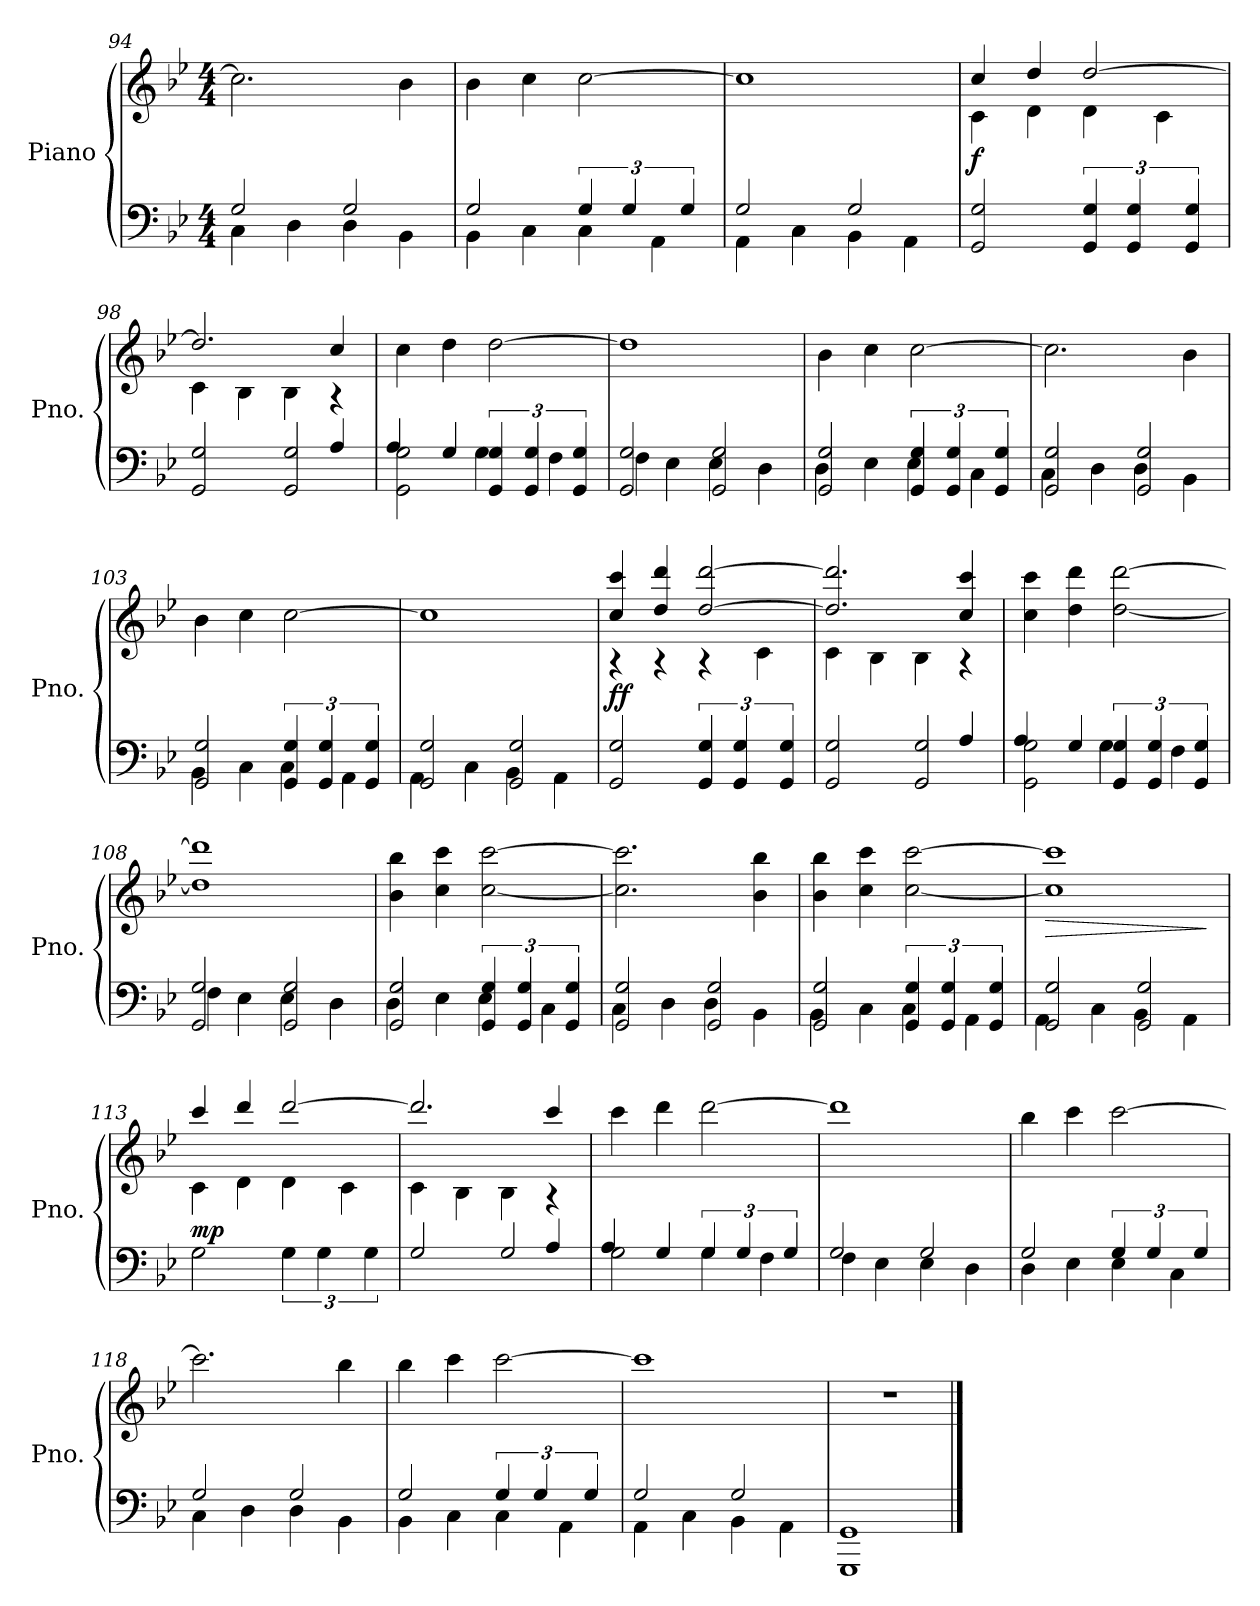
**kern	**kern	**dynam
*part1	*part1	*part1
*staff2	*staff1	*staff1/2
*I"Piano	*	*
*I'Pno.	*	*
!!LO:PB:g=z
*clefF4	*clefG2	*
*k[b-e-]	*k[b-e-]	*
*M4/4	*M4/4	*
=94	=94	=94
*^	*	*
2G/	4C\	2.cc\]	.
.	4D\	.	.
2G/	4D\	.	.
.	4BB-\	4b-\	.
=95	=95	=95	=95
2G/	4BB-\	4b-\	.
.	4C\	4cc\	.
6G/	4C\	[2cc\	.
6G/	.	.	.
.	4AA\	.	.
6G/	.	.	.
=96	=96	=96	=96
2G/	4AA\	1cc]	.
.	4C\	.	.
2G/	4BB-\	.	.
.	4AA\	.	.
=97	=97	=97	=97
*	*	*^	*
!	!	!	!	!LO:DY:b
*v	*v	*	*	*
2GG/ 2G/	4cc/	4c\	f
.	4dd/	4d\	.
6GG/ 6G/	[2dd/	4d\	.
6GG/ 6G/	.	.	.
.	.	4c\	.
6GG/ 6G/	.	.	.
=98	=98	=98	=98
*^	*	*	*
2GG/ 2G/	2.ryy	2.dd/]	4c\	.
.	.	.	4B-\	.
2GG/ 2G/	.	.	4B-\	.
.	4A/	4cc/	4r	.
*	*	*v	*v	*
=99	=99	=99	=99
2GG\ 2G\	4A/	4cc\	.
.	4G/	4dd\	.
6GG/ 6G/	4G\	[2dd\	.
6GG/ 6G/	.	.	.
.	4F\	.	.
6GG/ 6G/	.	.	.
=100	=100	=100	=100
2GG/ 2G/	4F\	1dd]	.
.	4E-\	.	.
2GG/ 2G/	4E-\	.	.
.	4D\	.	.
!!LO:LB:g=z
=101	=101	=101	=101
2GG/ 2G/	4D\	4b-\	.
.	4E-\	4cc\	.
6GG/ 6G/	4E-\	[2cc\	.
6GG/ 6G/	.	.	.
.	4C\	.	.
6GG/ 6G/	.	.	.
=102	=102	=102	=102
2GG/ 2G/	4C\	2.cc\]	.
.	4D\	.	.
2GG/ 2G/	4D\	.	.
.	4BB-\	4b-\	.
=103	=103	=103	=103
2GG/ 2G/	4BB-\	4b-\	.
.	4C\	4cc\	.
6GG/ 6G/	4C\	[2cc\	.
6GG/ 6G/	.	.	.
.	4AA\	.	.
6GG/ 6G/	.	.	.
=104	=104	=104	=104
2GG/ 2G/	4AA\	1cc]	.
.	4C\	.	.
2GG/ 2G/	4BB-\	.	.
.	4AA\	.	.
=105	=105	=105	=105
*	*	*^	*
!	!	!	!	!LO:DY:b
*v	*v	*	*	*
2GG/ 2G/	4cc/ 4ccc/	4r	ff
.	4dd/ 4ddd/	4r	.
6GG/ 6G/	[2dd/ [2ddd/	4r	.
6GG/ 6G/	.	.	.
.	.	4c\	.
6GG/ 6G/	.	.	.
=106	=106	=106	=106
*^	*	*	*
2GG/ 2G/	2.ryy	2.dd/] 2.ddd/]	4c\	.
.	.	.	4B-\	.
2GG/ 2G/	.	.	4B-\	.
.	4A/	4cc/ 4ccc/	4r	.
*	*	*v	*v	*
!!LO:LB:g=z
=107	=107	=107	=107
2GG\ 2G\	4A/	4cc\ 4ccc\	.
.	4G/	4dd\ 4ddd\	.
6GG/ 6G/	4G\	[2dd\ [2ddd\	.
6GG/ 6G/	.	.	.
.	4F\	.	.
6GG/ 6G/	.	.	.
=108	=108	=108	=108
2GG/ 2G/	4F\	1dd] 1ddd]	.
.	4E-\	.	.
2GG/ 2G/	4E-\	.	.
.	4D\	.	.
=109	=109	=109	=109
2GG/ 2G/	4D\	4b-\ 4bb-\	.
.	4E-\	4cc\ 4ccc\	.
6GG/ 6G/	4E-\	[2cc\ [2ccc\	.
6GG/ 6G/	.	.	.
.	4C\	.	.
6GG/ 6G/	.	.	.
=110	=110	=110	=110
2GG/ 2G/	4C\	2.cc\] 2.ccc\]	.
.	4D\	.	.
2GG/ 2G/	4D\	.	.
.	4BB-\	4b-\ 4bb-\	.
=111	=111	=111	=111
2GG/ 2G/	4BB-\	4b-\ 4bb-\	.
.	4C\	4cc\ 4ccc\	.
6GG/ 6G/	4C\	[2cc\ [2ccc\	.
6GG/ 6G/	.	.	.
.	4AA\	.	.
6GG/ 6G/	.	.	.
=112	=112	=112	=112
!	!	!	!LO:HP:b
2GG/ 2G/	4AA\	1cc] 1ccc]	>
.	4C\	.	.
2GG/ 2G/	4BB-\	.	.
.	4AA\	.	.
*v	*v	*	*
.	.	]
!!LO:LB:g=z
=113	=113	=113
*	*^	*
!	!	!	!LO:DY:a=2
2G\	4ccc/	4c\	mp
.	4ddd/	4d\	.
6G\	[2ddd/	4d\	.
6G\	.	.	.
.	.	4c\	.
6G\	.	.	.
=114	=114	=114	=114
*^	*	*	*
2G/	2.ryy	2.ddd/]	4c\	.
.	.	.	4B-\	.
2G/	.	.	4B-\	.
.	4A/	4ccc/	4r	.
*	*	*v	*v	*
=115	=115	=115	=115
2G\	4A/	4ccc\	.
.	4G/	4ddd\	.
6G/	4G\	[2ddd\	.
6G/	.	.	.
.	4F\	.	.
6G/	.	.	.
=116	=116	=116	=116
2G/	4F\	1ddd]	.
.	4E-\	.	.
2G/	4E-\	.	.
.	4D\	.	.
=117	=117	=117	=117
2G/	4D\	4bb-\	.
.	4E-\	4ccc\	.
6G/	4E-\	[2ccc\	.
6G/	.	.	.
.	4C\	.	.
6G/	.	.	.
=118	=118	=118	=118
2G/	4C\	2.ccc\]	.
.	4D\	.	.
2G/	4D\	.	.
.	4BB-\	4bb-\	.
!!LO:LB:g=z
=119	=119	=119	=119
2G/	4BB-\	4bb-\	.
.	4C\	4ccc\	.
6G/	4C\	[2ccc\	.
6G/	.	.	.
.	4AA\	.	.
6G/	.	.	.
=120	=120	=120	=120
2G/	4AA\	1ccc]	.
.	4C\	.	.
2G/	4BB-\	.	.
.	4AA\	.	.
*v	*v	*	*
=121	=121	=121
1GGG 1GG	1r	.
==	==	==
*-	*-	*-
